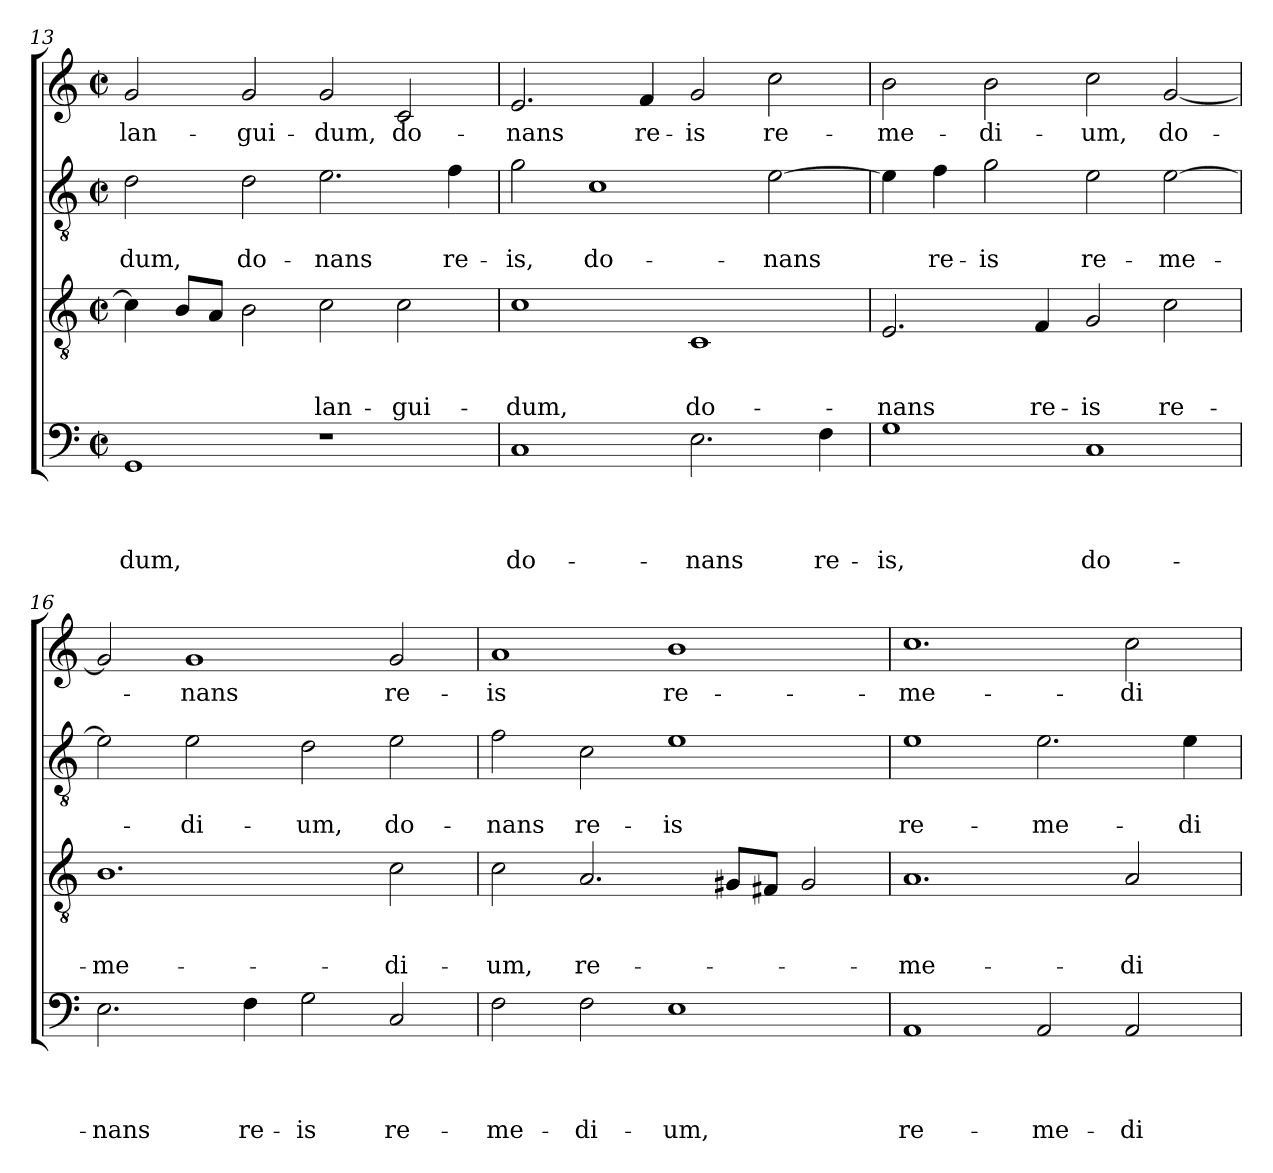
**kern	**text	**text	**text	**text	**kern	**text	**text	**text	**kern	**text	**text	**kern	**text
*part4	*part4	*part4	*part4	*part4	*part3	*part3	*part3	*part3	*part2	*part2	*part2	*part1	*part1
*staff4	*staff4	*staff4	*staff4	*staff4	*staff3	*staff3	*staff3	*staff3	*staff2	*staff2	*staff2	*staff1	*staff1
*clefF4	*	*	*	*	*clefGv2	*	*	*	*clefGv2	*	*	*clefG2	*
*k[]	*	*	*	*	*k[]	*	*	*	*k[]	*	*	*k[]	*
*C:	*	*	*	*	*C:	*	*	*	*C:	*	*	*C:	*
*M2/2	*	*	*	*	*M2/2	*	*	*	*M2/2	*	*	*M2/2	*
*met(c|)	*	*	*	*	*met(c|)	*	*	*	*met(c|)	*	*	*met(c|)	*
=13	=13	=13	=13	=13	=13	=13	=13	=13	=13	=13	=13	=13	=13
!	!	!	!	!LO:LY:b	!	!	!	!	!	!	!LO:LY:b	!	!LO:LY:b
1GG	.	.	.	-dum,	4c\]	.	.	.	2d\	.	-dum,	2g/	lan-
.	.	.	.	.	8B/L	.	.	.	.	.	.	.	.
.	.	.	.	.	8A/J	.	.	.	.	.	.	.	.
!	!	!	!	!	!	!	!	!	!	!	!LO:LY:b	!	!LO:LY:b
.	.	.	.	.	2B\	.	.	.	2d\	.	do-	2g/	-gui-
!	!	!	!	!	!	!	!	!LO:LY:b	!	!	!LO:LY:b	!	!LO:LY:b
1r	.	.	.	.	2c\	.	.	lan-	2.e\	.	-nans	2g/	-dum,
!	!	!	!	!	!	!	!	!LO:LY:b	!	!	!	!	!LO:LY:b
.	.	.	.	.	2c\	.	.	-gui-	.	.	.	2c/	do-
!	!	!	!	!	!	!	!	!	!	!	!LO:LY:b	!	!
.	.	.	.	.	.	.	.	.	4f\	.	re-	.	.
=14	=14	=14	=14	=14	=14	=14	=14	=14	=14	=14	=14	=14	=14
!	!	!	!	!LO:LY:b	!	!	!	!LO:LY:b	!	!	!LO:LY:b	!	!LO:LY:b
1C	.	.	.	do-	1c	.	.	-dum,	2g\	.	-is,	2.e/	-nans
!	!	!	!	!	!	!	!	!	!	!	!LO:LY:b	!	!
.	.	.	.	.	.	.	.	.	1c	.	do-	.	.
!	!	!	!	!	!	!	!	!	!	!	!	!	!LO:LY:b
.	.	.	.	.	.	.	.	.	.	.	.	4f/	re-
!	!	!	!	!LO:LY:b	!	!	!	!LO:LY:b	!	!	!	!	!LO:LY:b
2.E\	.	.	.	-nans	1C	.	.	do-	.	.	.	2g/	-is
!	!	!	!	!	!	!	!	!	!	!	!LO:LY:b	!	!LO:LY:b
.	.	.	.	.	.	.	.	.	[2e\	.	-nans	2cc\	re-
!	!	!	!	!LO:LY:b	!	!	!	!	!	!	!	!	!
4F\	.	.	.	re-	.	.	.	.	.	.	.	.	.
!!LO:PB:g=z
=15	=15	=15	=15	=15	=15	=15	=15	=15	=15	=15	=15	=15	=15
!	!	!	!	!LO:LY:b	!	!	!	!LO:LY:b	!	!	!	!	!LO:LY:b
1G	.	.	.	-is,	2.E/	.	.	-nans	4e\]	.	.	2b\	-me-
!	!	!	!	!	!	!	!	!	!	!	!LO:LY:b	!	!
.	.	.	.	.	.	.	.	.	4f\	.	re-	.	.
!	!	!	!	!	!	!	!	!	!	!	!LO:LY:b	!	!LO:LY:b
.	.	.	.	.	.	.	.	.	2g\	.	-is	2b\	-di-
!	!	!	!	!	!	!	!	!LO:LY:b	!	!	!	!	!
.	.	.	.	.	4F/	.	.	re-	.	.	.	.	.
!	!	!	!	!LO:LY:b	!	!	!	!LO:LY:b	!	!	!LO:LY:b	!	!LO:LY:b
1C	.	.	.	do-	2G/	.	.	-is	2e\	.	re-	2cc\	-um,
!	!	!	!	!	!	!	!	!LO:LY:b	!	!	!LO:LY:b	!	!LO:LY:b
.	.	.	.	.	2c\	.	.	re-	[2e\	.	-me-	[2g/	do-
=16	=16	=16	=16	=16	=16	=16	=16	=16	=16	=16	=16	=16	=16
!	!	!	!	!LO:LY:b	!	!	!	!LO:LY:b	!	!	!	!	!
2.E\	.	.	.	-nans	1.B	.	.	-me-	2e\]	.	.	2g/]	.
!	!	!	!	!	!	!	!	!	!	!	!LO:LY:b	!	!LO:LY:b
.	.	.	.	.	.	.	.	.	2e\	.	-di-	1g	-nans
!	!	!	!	!LO:LY:b	!	!	!	!	!	!	!	!	!
4F\	.	.	.	re-	.	.	.	.	.	.	.	.	.
!	!	!	!	!LO:LY:b	!	!	!	!	!	!	!LO:LY:b	!	!
2G\	.	.	.	-is	.	.	.	.	2d\	.	-um,	.	.
!	!	!	!	!LO:LY:b	!	!	!	!LO:LY:b	!	!	!LO:LY:b	!	!LO:LY:b
2C/	.	.	.	re-	2c\	.	.	-di-	2e\	.	do-	2g/	re-
=17	=17	=17	=17	=17	=17	=17	=17	=17	=17	=17	=17	=17	=17
!	!	!	!	!LO:LY:b	!	!	!	!LO:LY:b	!	!	!LO:LY:b	!	!LO:LY:b
2F\	.	.	.	-me-	2c\	.	.	-um,	2f\	.	-nans	1a	-is
!	!	!	!	!LO:LY:b	!	!	!	!LO:LY:b	!	!	!LO:LY:b	!	!
2F\	.	.	.	-di-	2.A/	.	.	re-	2c\	.	re-	.	.
!	!	!	!	!LO:LY:b	!	!	!	!	!	!	!LO:LY:b	!	!LO:LY:b
1E	.	.	.	-um,	.	.	.	.	1e	.	-is	1b	re-
.	.	.	.	.	8G#X/L	.	.	.	.	.	.	.	.
.	.	.	.	.	8F#X/J	.	.	.	.	.	.	.	.
.	.	.	.	.	2G#/	.	.	.	.	.	.	.	.
=18	=18	=18	=18	=18	=18	=18	=18	=18	=18	=18	=18	=18	=18
!	!	!	!	!LO:LY:b	!	!	!	!LO:LY:b	!	!	!LO:LY:b	!	!LO:LY:b
1AA	.	.	.	re-	1.A	.	.	-me-	1e	.	re-	1.cc	-me-
!	!	!	!	!LO:LY:b	!	!	!	!	!	!	!LO:LY:b	!	!
2AA/	.	.	.	-me-	.	.	.	.	2.e\	.	-me-	.	.
!	!	!	!	!LO:LY:b	!	!	!	!LO:LY:b	!	!	!	!	!LO:LY:b
2AA/	.	.	.	-di-	2A/	.	.	-di-	.	.	.	2cc\	-di-
!	!	!	!	!	!	!	!	!	!	!	!LO:LY:b	!	!
.	.	.	.	.	.	.	.	.	4e\	.	-di-	.	.
=	=	=	=	=	=	=	=	=	=	=	=	=	=
*-	*-	*-	*-	*-	*-	*-	*-	*-	*-	*-	*-	*-	*-
